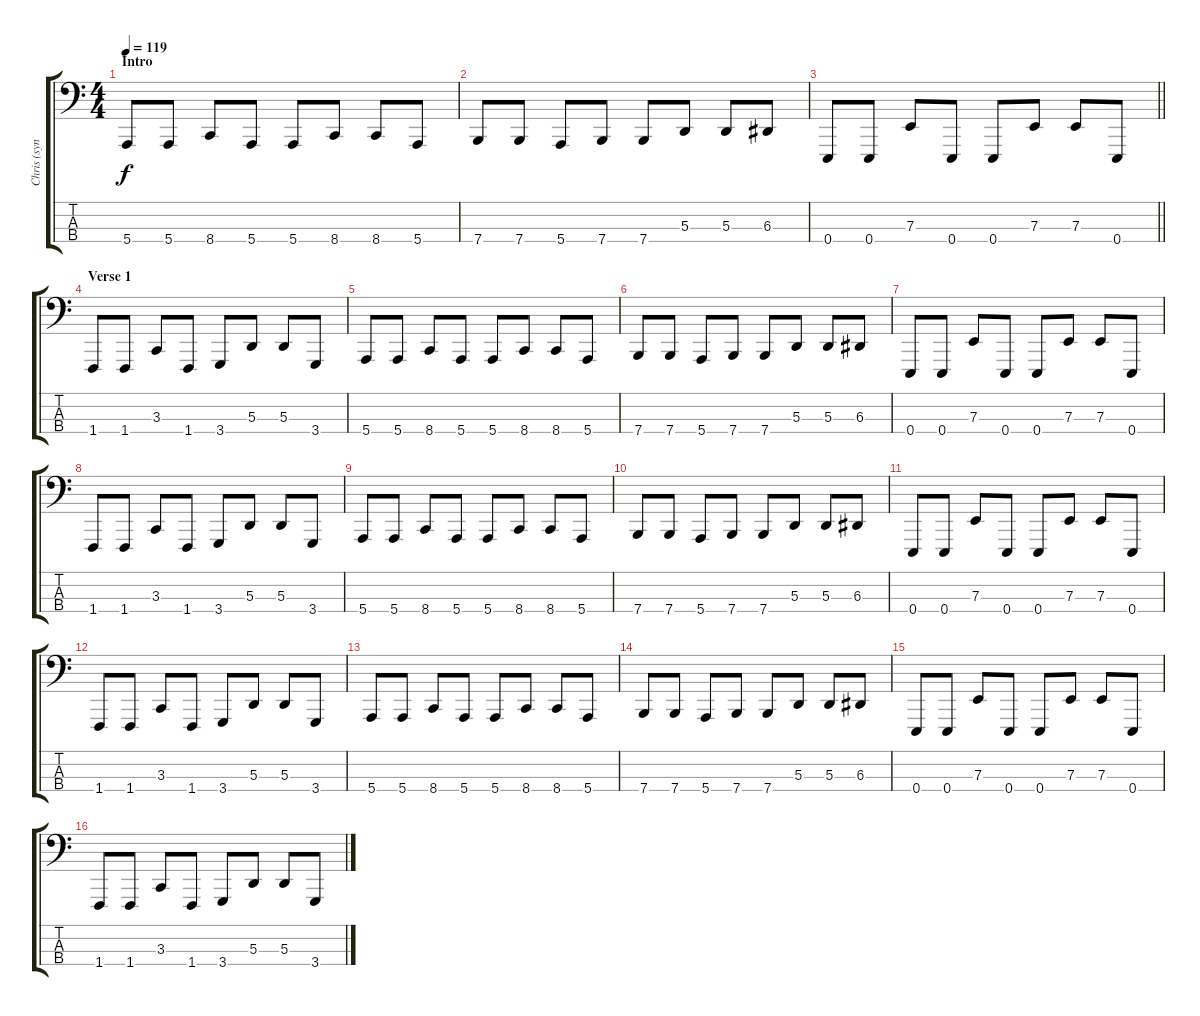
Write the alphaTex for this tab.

\track ("Chris (synth)" "Chris (syn") {solo instrument lead2sawtooth}
\staff {score tabs}
\tuning (G2 D2 A1 E1) {hide}
\ts (4 4)
\section ("" "Intro")
\tempo 119
\clef f4
\ks c
5.4.8{dy f instrument lead2sawtooth} 5.4.8 8.4.8 5.4.8 5.4.8 8.4.8 8.4.8 5.4.8 |
7.4.8 7.4.8 5.4.8 7.4.8 7.4.8 5.3.8 5.3.8 6.3.8 |
\barLineRight lightlight
0.4.8 0.4.8 7.3.8 0.4.8 0.4.8 7.3.8 7.3.8 0.4.8 |
\section ("" "Verse 1")
1.4.8 1.4.8 3.3.8 1.4.8 3.4.8 5.3.8 5.3.8 3.4.8 |
5.4.8 5.4.8 8.4.8 5.4.8 5.4.8 8.4.8 8.4.8 5.4.8 |
7.4.8 7.4.8 5.4.8 7.4.8 7.4.8 5.3.8 5.3.8 6.3.8 |
0.4.8 0.4.8 7.3.8 0.4.8 0.4.8 7.3.8 7.3.8 0.4.8 |
1.4.8 1.4.8 3.3.8 1.4.8 3.4.8 5.3.8 5.3.8 3.4.8 |
5.4.8 5.4.8 8.4.8 5.4.8 5.4.8 8.4.8 8.4.8 5.4.8 |
7.4.8 7.4.8 5.4.8 7.4.8 7.4.8 5.3.8 5.3.8 6.3.8 |
0.4.8 0.4.8 7.3.8 0.4.8 0.4.8 7.3.8 7.3.8 0.4.8 |
1.4.8 1.4.8 3.3.8 1.4.8 3.4.8 5.3.8 5.3.8 3.4.8 |
5.4.8 5.4.8 8.4.8 5.4.8 5.4.8 8.4.8 8.4.8 5.4.8 |
7.4.8 7.4.8 5.4.8 7.4.8 7.4.8 5.3.8 5.3.8 6.3.8 |
0.4.8 0.4.8 7.3.8 0.4.8 0.4.8 7.3.8 7.3.8 0.4.8 |
1.4.8 1.4.8 3.3.8 1.4.8 3.4.8 5.3.8 5.3.8 3.4.8
